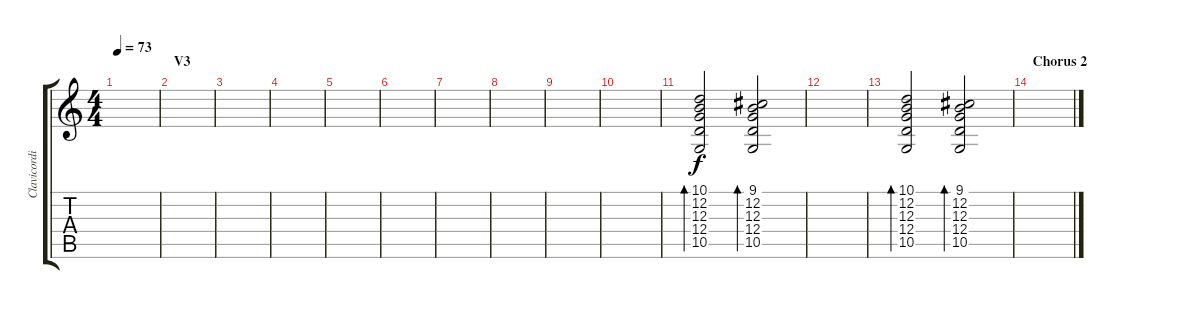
\track ("Clavicordio" "Clavicordi") {instrument harpsichord}
\staff {score tabs}
\tuning (E4 B3 G3 D3 A2 E2) {hide}
\ts (4 4)
\tempo 73
\clef g2
\ks c
|
\section ("" "V3")
|
|
|
|
|
|
|
|
|
(10.1 12.2 12.3 12.4 10.5).2{bd 60} (9.1 12.2 12.3 12.4 10.5).2{bd 120} |
|
(10.1 12.2 12.3 12.4 10.5).2{bd 60} (9.1 12.2 12.3 12.4 10.5).2{bd 120} |
\section ("" "Chorus 2")
